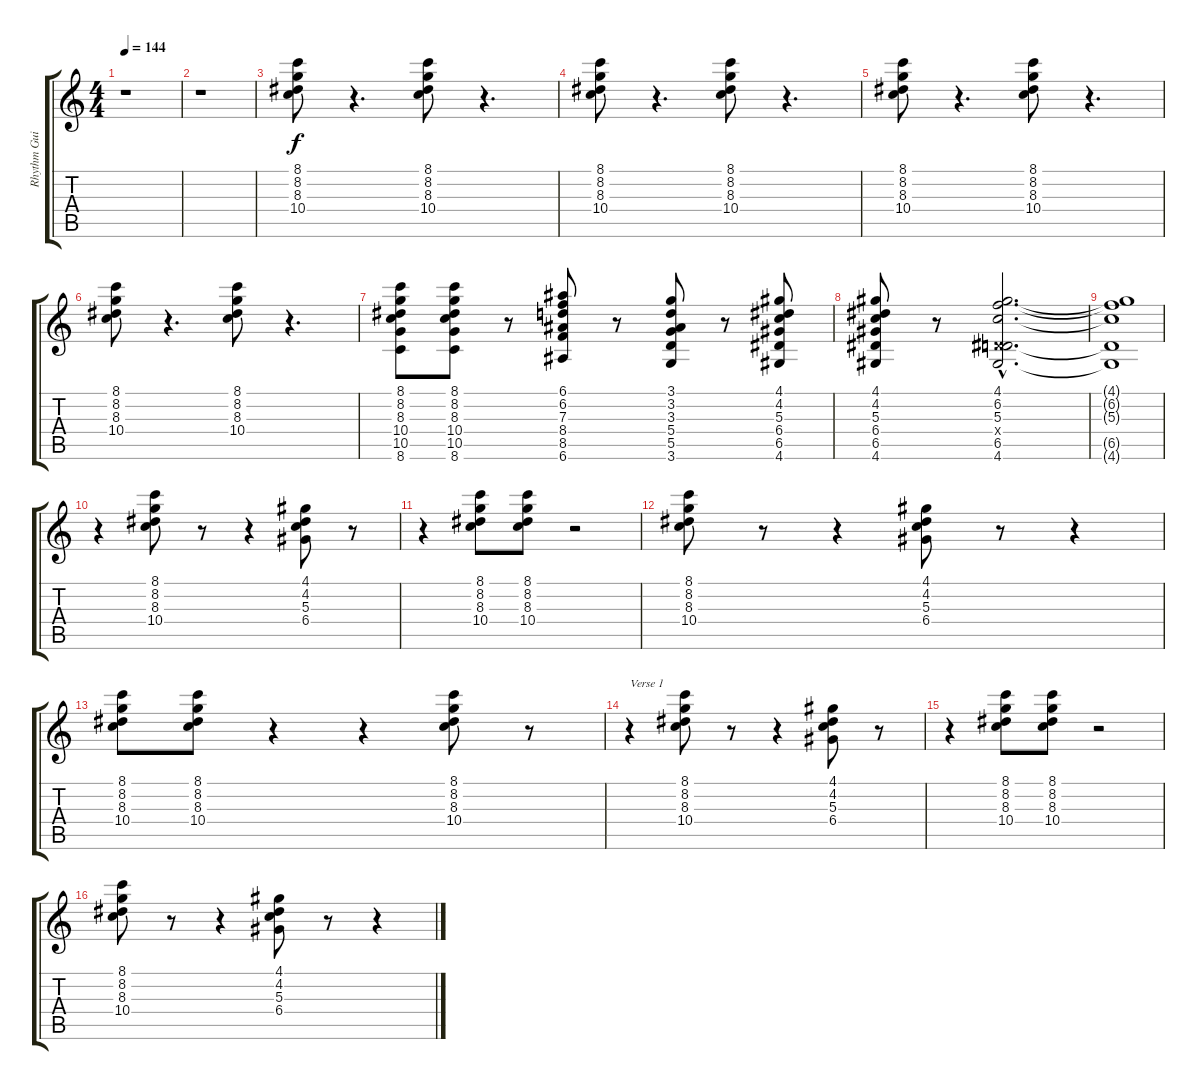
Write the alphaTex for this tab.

\track ("Rhythm Guitar 1" "Rhythm Gui") {instrument distortionguitar}
\staff {score tabs}
\tuning (E4 B3 G3 D3 A2 E2) {hide}
\ts (4 4)
\tempo 144
\clef g2
\ks c
r.1{dy f instrument distortionguitar} |
r.1 |
(8.1 8.2 8.3 10.4).8{volume 6 instrument distortionguitar} r.4{d} (8.1 8.2 8.3 10.4).8 r.4{d} |
(8.1 8.2 8.3 10.4).8{volume 8} r.4{d} (8.1 8.2 8.3 10.4).8 r.4{d} |
(8.1 8.2 8.3 10.4).8{volume 10} r.4{d} (8.1 8.2 8.3 10.4).8 r.4{d} |
(8.1 8.2 8.3 10.4).8{volume 12} r.4{d} (8.1 8.2 8.3 10.4).8 r.4{d} |
(8.1 8.2 8.3 10.4 10.5 8.6).8{volume 13} (8.1 8.2 8.3 10.4 10.5 8.6).8 r.8 (6.1 6.2 7.3 8.4 8.5 6.6).8 r.8 (3.1 3.2 3.3 5.4 5.5 3.6).8 r.8 (4.1 4.2 5.3 6.4 6.5 4.6).8 |
(4.1 4.2 5.3 6.4 6.5 4.6).8 r.8 (4.1{hac} 6.2{hac} 5.3{hac} 0.4{hac x} 6.5{hac} 4.6{hac}).2{d} |
(4.1{t} 6.2{t} 5.3{t} 6.5{t} 4.6{t}).1 |
r.4 (8.1 8.2 8.3 10.4).8 r.8 r.4 (4.1 4.2 5.3 6.4).8 r.8 |
r.4 (8.1 8.2 8.3 10.4).8 (8.1 8.2 8.3 10.4).8 r.2 |
(8.1 8.2 8.3 10.4).8 r.8 r.4 (4.1 4.2 5.3 6.4).8 r.8 r.4 |
(8.1 8.2 8.3 10.4).8 (8.1 8.2 8.3 10.4).8 r.4 r.4 (8.1 8.2 8.3 10.4).8 r.8 |
r.4{txt "Verse 1"} (8.1 8.2 8.3 10.4).8 r.8 r.4 (4.1 4.2 5.3 6.4).8 r.8 |
r.4 (8.1 8.2 8.3 10.4).8 (8.1 8.2 8.3 10.4).8 r.2 |
(8.1 8.2 8.3 10.4).8 r.8 r.4 (4.1 4.2 5.3 6.4).8 r.8 r.4
